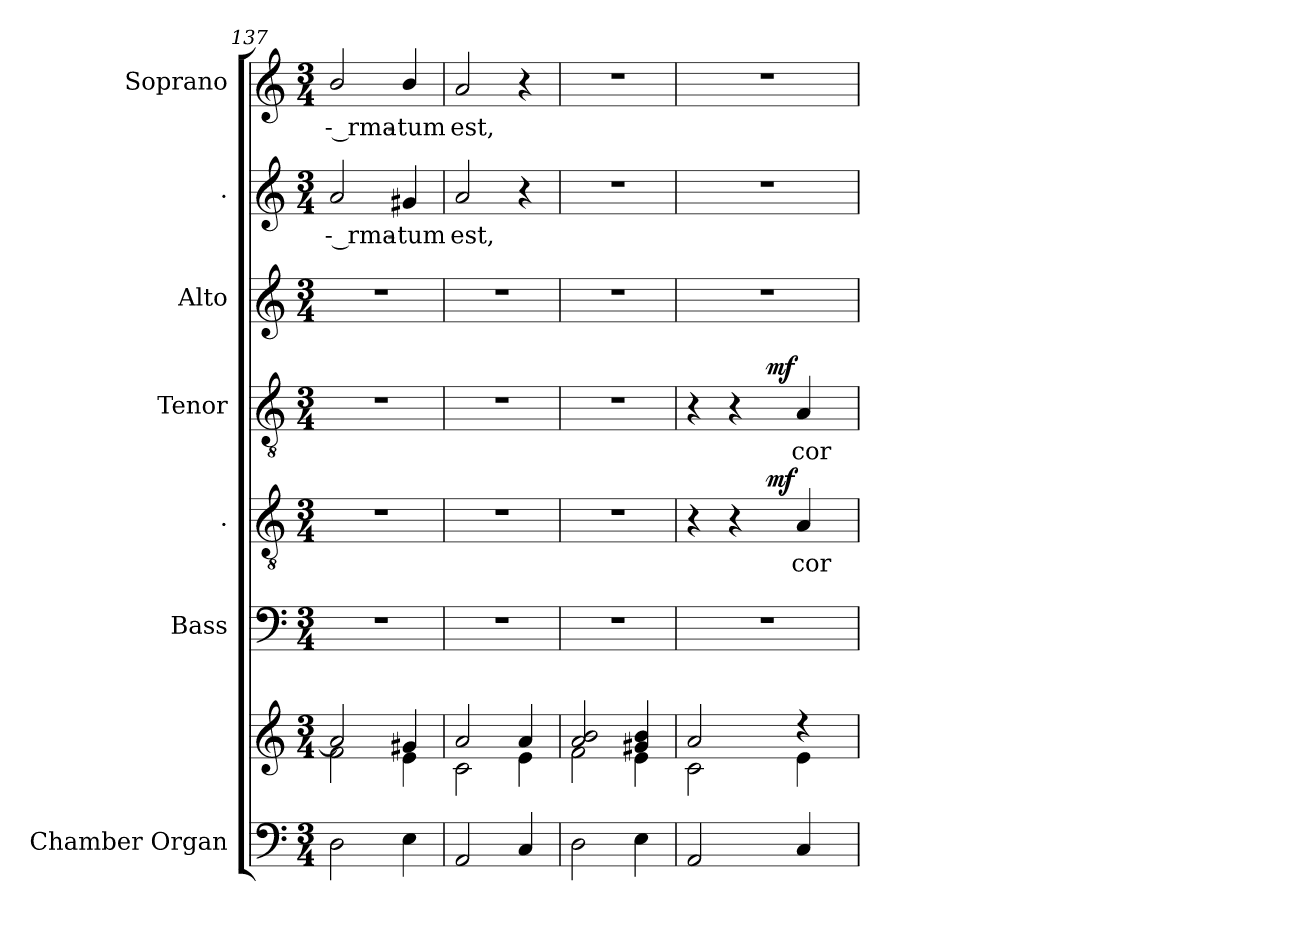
**kern	**kern	**kern	**kern	**text	**dynam	**kern	**text	**dynam	**kern	**kern	**text	**kern	**text
*part7	*part7	*part6	*part5	*part5	*part5	*part4	*part4	*part4	*part3	*part2	*part2	*part1	*part1
*staff8	*staff7	*staff6	*staff5	*staff5	*staff5	*staff4	*staff4	*staff4	*staff3	*staff2	*staff2	*staff1	*staff1
*I"Chamber  Organ	*	*I"Bass	*I".	*	*	*I"Tenor	*	*	*I"Alto	*I".	*	*I"Soprano	*
*I'Org.	*	*I'B.	*	*	*	*I'T.	*	*	*I'A.	*	*	*I'S.	*
!!LO:PB:g=z
*clefF4	*clefG2	*clefF4	*clefGv2	*	*	*clefGv2	*	*	*clefG2	*clefG2	*	*clefG2	*
*	*	*	*ITrd7c12	*	*	*ITrd7c12	*	*	*	*	*	*	*
*k[]	*k[]	*k[]	*k[]	*	*	*k[]	*	*	*k[]	*k[]	*	*k[]	*
*C:	*C:	*C:	*C:	*	*	*C:	*	*	*C:	*C:	*	*C:	*
*M3/4	*M3/4	*M3/4	*M3/4	*	*	*M3/4	*	*	*M3/4	*M3/4	*	*M3/4	*
=137	=137	=137	=137	=137	=137	=137	=137	=137	=137	=137	=137	=137	=137
*	*^	*	*	*	*	*	*	*	*	*	*	*	*
!	!	!	!LO:N:vis=1	!LO:N:vis=1	!	!	!LO:N:vis=1	!	!	!LO:N:vis=1	!	!	!	!
!	!	!	!	!	!	!	!	!	!	!	!	!LO:LY:b:color=#000000	!	!
!	!	!	!	!	!	!	!	!	!	!	!	!	!	!LO:LY:b:color=#000000
2Di\	2ai/]	2fi\	2.r	2.r	.	.	2.r	.	.	2.r	2ai/	-- rma-	2bi/	-- rma-
!	!	!	!	!	!	!	!	!	!	!	!	!LO:LY:b:color=#000000	!	!
!	!	!	!	!	!	!	!	!	!	!	!	!	!	!LO:LY:b:color=#000000
4Ei\	4g#Xi/	4ei\	.	.	.	.	.	.	.	.	4g#Xi/	-tum	4bi/	-tum
=138	=138	=138	=138	=138	=138	=138	=138	=138	=138	=138	=138	=138	=138	=138
!	!	!	!LO:N:vis=1	!LO:N:vis=1	!	!	!LO:N:vis=1	!	!	!LO:N:vis=1	!	!	!	!
!	!	!	!	!	!	!	!	!	!	!	!	!LO:LY:b:color=#000000	!	!
!	!	!	!	!	!	!	!	!	!	!	!	!	!	!LO:LY:b:color=#000000
2AAi/	2ai/	2ci\	2.r	2.r	.	.	2.r	.	.	2.r	2ai/	est,	2ai/	est,
4Ci/	4ai/	4ei\	.	.	.	.	.	.	.	.	4r	.	4r	.
=139	=139	=139	=139	=139	=139	=139	=139	=139	=139	=139	=139	=139	=139	=139
!	!	!	!LO:N:vis=1	!LO:N:vis=1	!	!	!LO:N:vis=1	!	!	!LO:N:vis=1	!LO:N:vis=1	!	!LO:N:vis=1	!
2Di\	2ai/ 2bi	2fi\	2.r	2.r	.	.	2.r	.	.	2.r	2.r	.	2.r	.
4Ei\	4g#Xi/ 4bi	4ei\	.	.	.	.	.	.	.	.	.	.	.	.
=140	=140	=140	=140	=140	=140	=140	=140	=140	=140	=140	=140	=140	=140	=140
!	!	!	!LO:N:vis=1	!	!	!	!	!	!	!LO:N:vis=1	!LO:N:vis=1	!	!LO:N:vis=1	!
*	*	*	*	*^	*	*	*^	*	*	*	*	*	*	*
2AAi/	2ai/	2ci\	2.r	4r	4ryy	.	.	4r	4ryy	.	.	2.r	2.r	.	2.r	.
.	.	.	.	4r	16ryy	.	.	4r	16ryy	.	.	.	.	.	.	.
.	.	.	.	.	32ryy	.	.	.	32ryy	.	.	.	.	.	.	.
.	.	.	.	.	128ryy	.	.	.	128ryy	.	.	.	.	.	.	.
.	.	.	.	.	256ryy	.	.	.	256ryy	.	.	.	.	.	.	.
.	.	.	.	.	1024ryy	.	.	.	1024ryy	.	.	.	.	.	.	.
.	.	.	.	.	4ryy	.	mf	.	4ryy	.	mf	.	.	.	.	.
!	!	!	!	!	!	!LO:LY:b:color=#000000	!	!	!	!	!	!	!	!	!	!
!	!	!	!	!	!	!	!	!	!	!LO:LY:b:color=#000000	!	!	!	!	!	!
4Ci/	4r	4ei\	.	4AAi/	.	cor	.	4AAi/	.	cor	.	.	.	.	.	.
.	.	.	.	.	8ryy	.	.	.	8ryy	.	.	.	.	.	.	.
.	.	.	.	.	64ryy	.	.	.	64ryy	.	.	.	.	.	.	.
.	.	.	.	.	512.ryy	.	.	.	512.ryy	.	.	.	.	.	.	.
*	*	*	*	*v	*v	*	*	*	*	*	*	*	*	*	*	*
*	*v	*v	*	*	*	*	*v	*v	*	*	*	*	*	*	*
=	=	=	=	=	=	=	=	=	=	=	=	=	=
*-	*-	*-	*-	*-	*-	*-	*-	*-	*-	*-	*-	*-	*-
